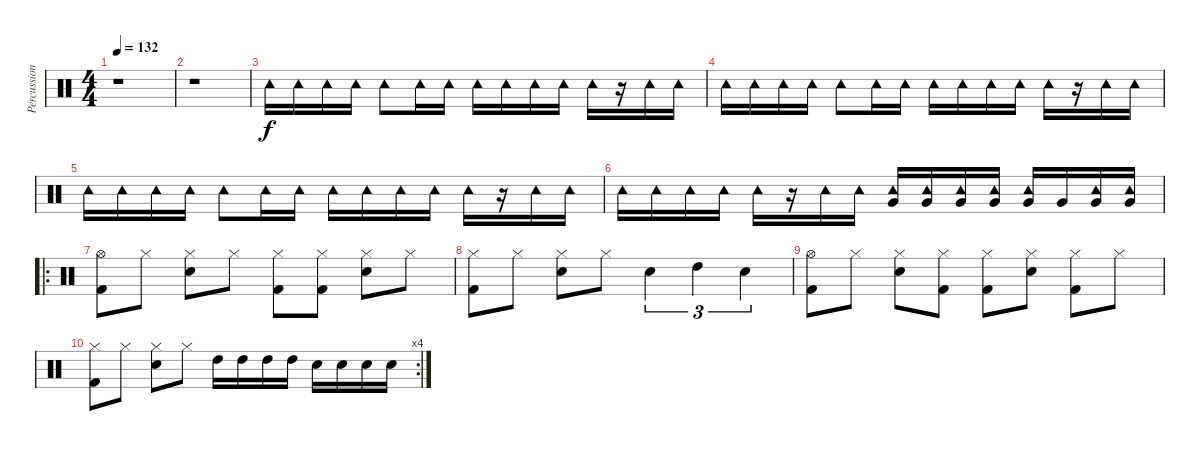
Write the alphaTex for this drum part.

\track ("Percussion" "Percussion") {instrument percussion}
\staff {score}
\articulation defaults
\ts (4 4)
\tempo 132
\clef neutral
\ks c
r.1{dy f} |
r.1 |
"Tambourine (hit)".16 "Tambourine (hit)".16 "Tambourine (hit)".16 "Tambourine (hit)".16 "Tambourine (hit)".8 "Tambourine (hit)".16 "Tambourine (hit)".16 "Tambourine (hit)".16 "Tambourine (hit)".16 "Tambourine (hit)".16 "Tambourine (hit)".16 "Tambourine (hit)".16 r.16 "Tambourine (hit)".16 "Tambourine (hit)".16 |
"Tambourine (hit)".16 "Tambourine (hit)".16 "Tambourine (hit)".16 "Tambourine (hit)".16 "Tambourine (hit)".8 "Tambourine (hit)".16 "Tambourine (hit)".16 "Tambourine (hit)".16 "Tambourine (hit)".16 "Tambourine (hit)".16 "Tambourine (hit)".16 "Tambourine (hit)".16 r.16 "Tambourine (hit)".16 "Tambourine (hit)".16 |
"Tambourine (hit)".16 "Tambourine (hit)".16 "Tambourine (hit)".16 "Tambourine (hit)".16 "Tambourine (hit)".8 "Tambourine (hit)".16 "Tambourine (hit)".16 "Tambourine (hit)".16 "Tambourine (hit)".16 "Tambourine (hit)".16 "Tambourine (hit)".16 "Tambourine (hit)".16 r.16 "Tambourine (hit)".16 "Tambourine (hit)".16 |
"Tambourine (hit)".16 "Tambourine (hit)".16 "Tambourine (hit)".16 "Tambourine (hit)".16 "Tambourine (hit)".16 r.16 "Tambourine (hit)".16 "Tambourine (hit)".16 ("Tambourine (hit)" "Very Low Tom (hit)").16 ("Tambourine (hit)" "Very Low Tom (hit)").16 ("Tambourine (hit)" "Very Low Tom (hit)").16 ("Tambourine (hit)" "Very Low Tom (hit)").16 ("Tambourine (hit)" "Very Low Tom (hit)").16 "Very Low Tom (hit)".16 ("Tambourine (hit)" "Very Low Tom (hit)").16 ("Tambourine (hit)" "Very Low Tom (hit)").16 |
\ro
("Hi-Hat (open)" "Kick (hit) 2").8 "Hi-Hat (closed)".8 ("Hi-Hat (closed)" "Snare (hit) 2").8 "Hi-Hat (closed)".8 ("Hi-Hat (closed)" "Kick (hit) 2").8 ("Hi-Hat (closed)" "Kick (hit) 2").8 ("Hi-Hat (closed)" "Snare (hit) 2").8 "Hi-Hat (closed)".8 |
("Hi-Hat (closed)" "Kick (hit) 2").8 "Hi-Hat (closed)".8 ("Hi-Hat (closed)" "Snare (hit) 2").8 "Hi-Hat (closed)".8 "Snare (hit) 2".4{tu (3 2)} "High Tom (hit)".4{tu (3 2)} "Snare (hit) 2".4{tu (3 2)} |
("Hi-Hat (open)" "Kick (hit) 2").8 "Hi-Hat (closed)".8 ("Hi-Hat (closed)" "Snare (hit) 2").8 ("Hi-Hat (closed)" "Kick (hit) 2").8 ("Hi-Hat (closed)" "Kick (hit) 2").8 ("Hi-Hat (closed)" "Snare (hit) 2").8 ("Hi-Hat (closed)" "Kick (hit) 2").8 "Hi-Hat (closed)".8 |
\rc 4
("Hi-Hat (closed)" "Kick (hit) 2").8 "Hi-Hat (closed)".8 ("Hi-Hat (closed)" "Snare (hit) 2").8 "Hi-Hat (closed)".8 "High Tom (hit)".16 "High Tom (hit)".16 "High Tom (hit)".16 "High Tom (hit)".16 "Snare (hit) 2".16 "Snare (hit) 2".16 "Snare (hit) 2".16 "Snare (hit) 2".16
